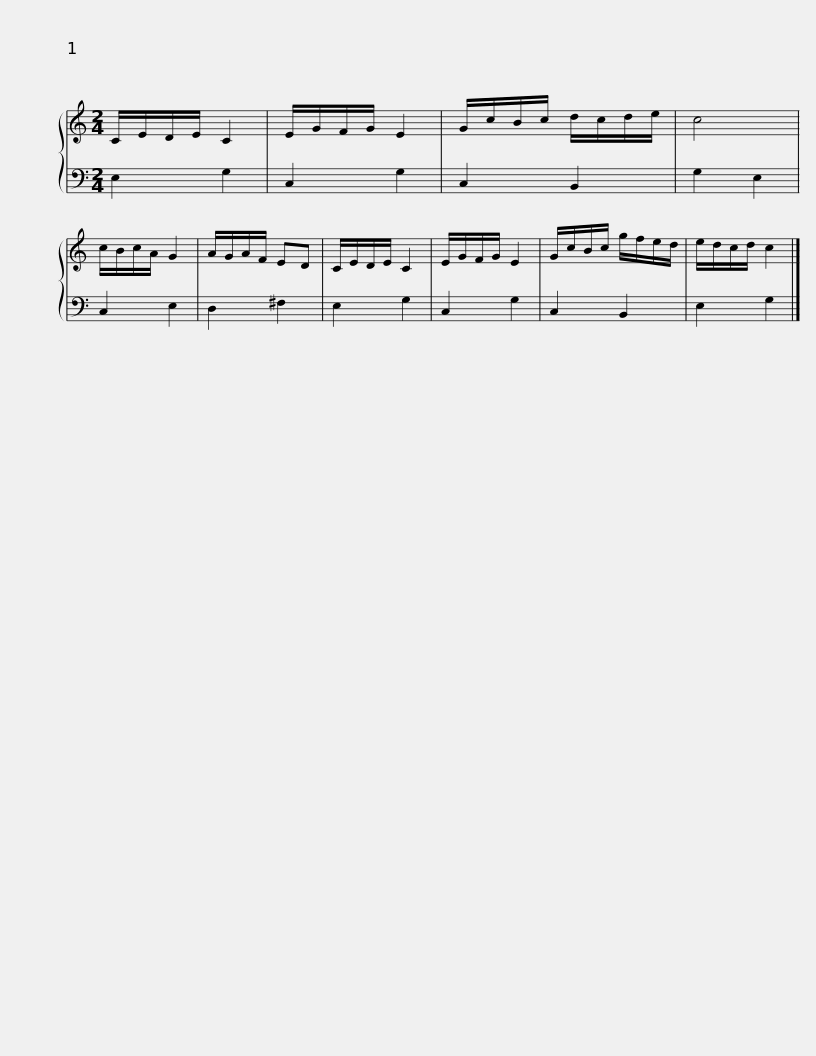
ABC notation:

X:1
%%score { 1 | 2 }
L:1/8
M:2/4
I:linebreak $
K:C
V:1 treble
V:2 bass
V:1
 C/E/D/E/ C2 | E/G/F/G/ E2 | G/c/B/c/ d/c/d/e/ | c4 | c/B/c/A/ G2 | %5
 A/G/A/F/ ED | C/E/D/E/ C2 | E/G/F/G/ E2 |$ G/c/B/c/ g/f/e/d/ | e/d/c/d/ c2 |] %10
V:2
 E,2 G,2 | C,2 G,2 | C,2 B,,2 | G,2 E,2 | C,2 E,2 | %5
 D,2 ^F,2 | E,2 G,2 | C,2 G,2 |$ C,2 B,,2 | E,2 G,2 |] %10
